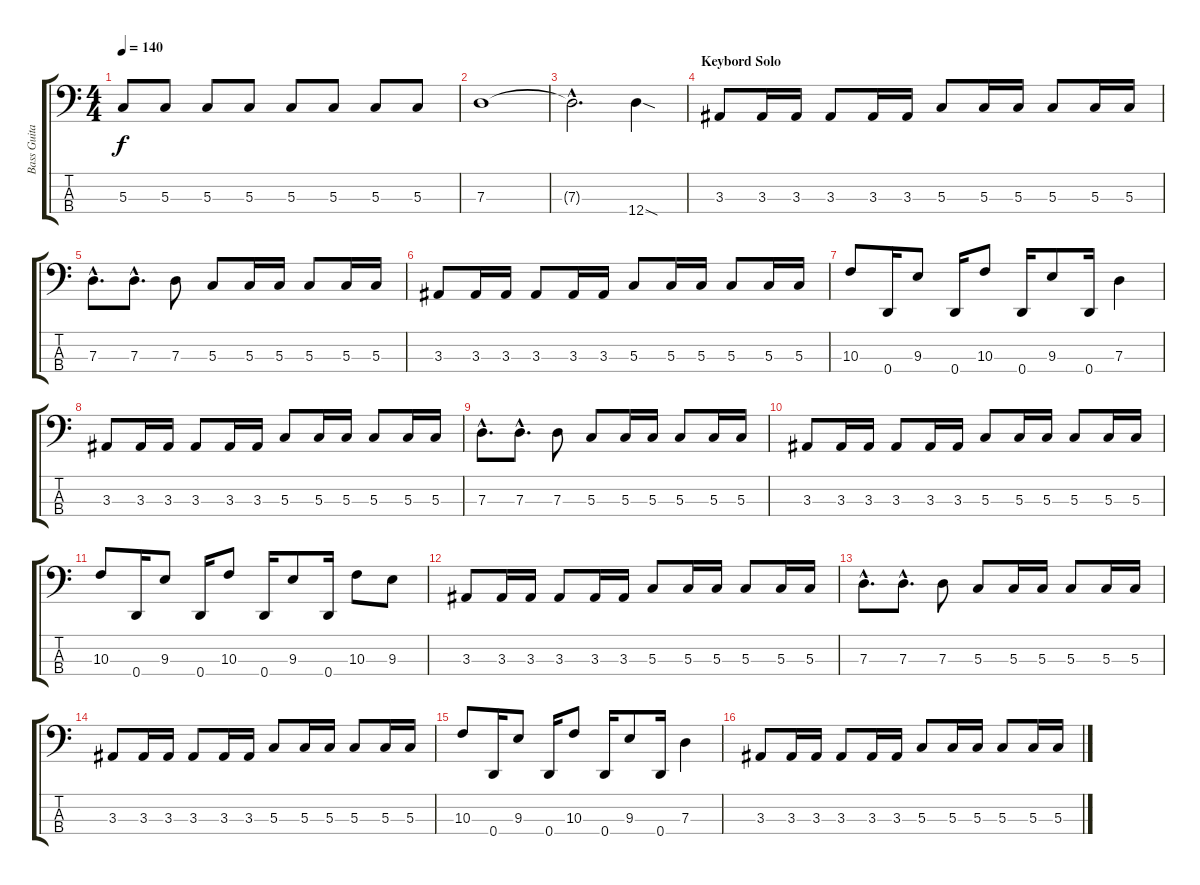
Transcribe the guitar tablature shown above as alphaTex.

\track ("Bass Guitar" "Bass Guita") {instrument electricbasspick}
\staff {score tabs}
\tuning (F2 C2 G1 D1) {hide}
\ts (4 4)
\tempo 140
\clef f4
\ks c
5.3.8{dy f} 5.3.8 5.3.8 5.3.8 5.3.8 5.3.8 5.3.8 5.3.8 |
7.3.1 |
7.3{hac t}.2{d} 12.4{sod}.4 |
\section ("" "Keybord Solo")
3.3.8 3.3.16 3.3.16 3.3.8 3.3.16 3.3.16 5.3.8 5.3.16 5.3.16 5.3.8 5.3.16 5.3.16 |
7.3{hac}.8{d} 7.3{hac}.8{d} 7.3.8 5.3.8 5.3.16 5.3.16 5.3.8 5.3.16 5.3.16 |
3.3.8 3.3.16 3.3.16 3.3.8 3.3.16 3.3.16 5.3.8 5.3.16 5.3.16 5.3.8 5.3.16 5.3.16 |
10.3.8 0.4.16 9.3.8 0.4.16 10.3.8 0.4.16 9.3.8 0.4.16 7.3.4 |
3.3.8 3.3.16 3.3.16 3.3.8 3.3.16 3.3.16 5.3.8 5.3.16 5.3.16 5.3.8 5.3.16 5.3.16 |
7.3{hac}.8{d} 7.3{hac}.8{d} 7.3.8 5.3.8 5.3.16 5.3.16 5.3.8 5.3.16 5.3.16 |
3.3.8 3.3.16 3.3.16 3.3.8 3.3.16 3.3.16 5.3.8 5.3.16 5.3.16 5.3.8 5.3.16 5.3.16 |
10.3.8 0.4.16 9.3.8 0.4.16 10.3.8 0.4.16 9.3.8 0.4.16 10.3.8 9.3.8 |
3.3.8 3.3.16 3.3.16 3.3.8 3.3.16 3.3.16 5.3.8 5.3.16 5.3.16 5.3.8 5.3.16 5.3.16 |
7.3{hac}.8{d} 7.3{hac}.8{d} 7.3.8 5.3.8 5.3.16 5.3.16 5.3.8 5.3.16 5.3.16 |
3.3.8 3.3.16 3.3.16 3.3.8 3.3.16 3.3.16 5.3.8 5.3.16 5.3.16 5.3.8 5.3.16 5.3.16 |
10.3.8 0.4.16 9.3.8 0.4.16 10.3.8 0.4.16 9.3.8 0.4.16 7.3.4 |
3.3.8 3.3.16 3.3.16 3.3.8 3.3.16 3.3.16 5.3.8 5.3.16 5.3.16 5.3.8 5.3.16 5.3.16
